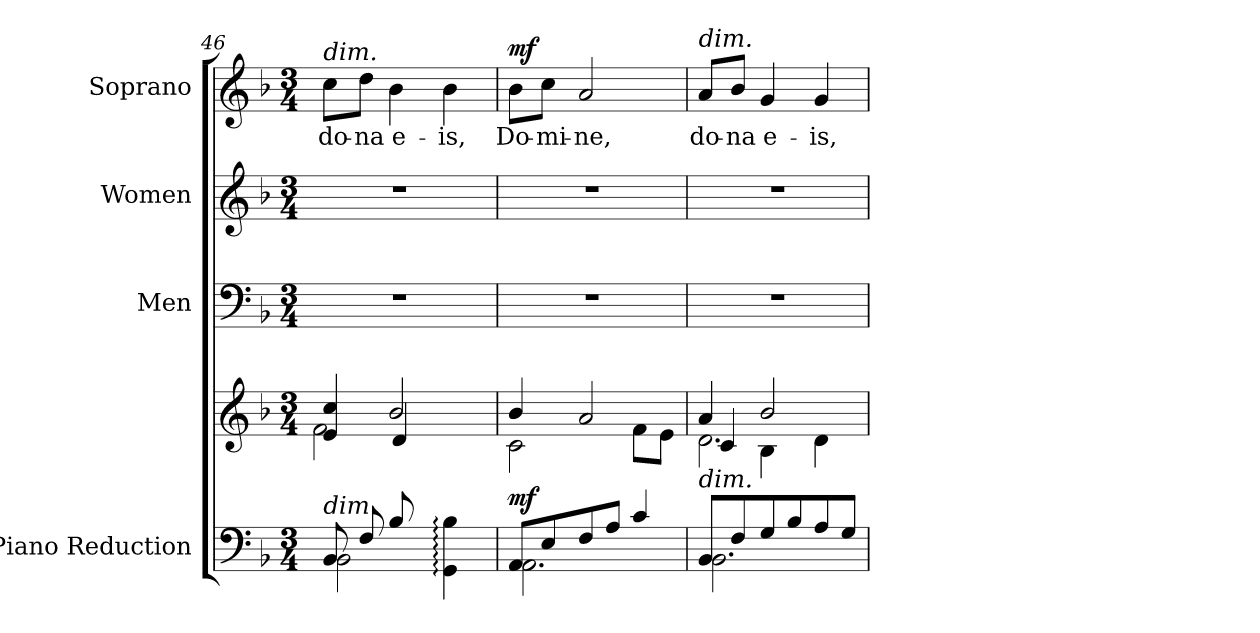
**kern	**kern	**dynam	**kern	**kern	**kern	**text	**dynam
*part4	*part4	*part4	*part3	*part2	*part1	*part1	*part1
*staff5	*staff4	*staff4/5	*staff3	*staff2	*staff1	*staff1	*staff1
*I"Piano Reduction	*	*	*I"Men	*I"Women	*I"Soprano	*	*
*I'Pno.	*	*	*	*	*I'S.	*	*
*clefF4	*clefG2	*	*clefF4	*clefG2	*clefG2	*	*
*k[b-]	*k[b-]	*	*k[b-]	*k[b-]	*k[b-]	*	*
*M3/4	*M3/4	*	*M3/4	*M3/4	*M3/4	*	*
=46	=46	=46	=46	=46	=46	=46	=46
*^	*^	*	*	*	*	*	*
*	*	*	*^	*	*	*	*	*	*
*	*	*	*	*^	*	*	*	*	*	*
!	!	!	!	!	!	!	!	!	!LO:TX:a:i:t=dim.	!	!
!LO:TX:a:i:t=dim.	!	!	!	!	!	!	!	!	!	!	!
!	!	!	!	!	!	!	!	!	!	!LO:LY:b	!
8BB-/L	2BB-\	4e/ 4cc/	2f\	4ryy	4.ryy	.	2.r	2.r	8cc\L	do-	.
!	!	!	!	!	!	!	!	!	!	!LO:LY:b	!
8F/	.	.	.	.	.	.	.	.	8dd\J	-na	.
!	!	!	!	!	!	!	!	!	!	!LO:LY:b	!
8B-/	.	2b-/	.	4d/	.	.	.	.	4b-\	e-	.
4.ryy	.	.	.	.	8d\	.	.	.	.	.	.
!	!	!	!	!	!	!	!	!	!	!LO:LY:b	!
.	4GG\: 4B-\:	.	4ryy	4ryy	8e\	.	.	.	4b-\	-is,	.
.	.	.	.	.	8d\ 8g\J	.	.	.	.	.	.
!!LO:LB:g=z
=47	=47	=47	=47	=47	=47	=47	=47	=47	=47	=47	=47
!	!	!	!	!	!	!LO:DY:a=2	!	!	!	!LO:LY:b	!LO:DY:a
*	*	*	*v	*v	*v	*	*	*	*	*	*
8AA/L	2.AA\	4b-/	2c\	mf	2.r	2.r	8b-\L	Do-	mf
!	!	!	!	!	!	!	!	!LO:LY:b	!
8E/	.	.	.	.	.	.	8cc\J	-mi-	.
!	!	!	!	!	!	!	!	!LO:LY:b	!
8F/	.	2a/	.	.	.	.	2a/	ne,	.
8A/J	.	.	.	.	.	.	.	.	.
4c/	.	.	8f\L	.	.	.	.	.	.
.	.	.	8e\J	.	.	.	.	.	.
=48	=48	=48	=48	=48	=48	=48	=48	=48	=48
*	*	*	*^	*	*	*	*	*	*
!	!	!	!	!	!	!	!	!LO:TX:a:i:t=dim.	!	!
!LO:TX:a:i:t=dim.	!	!	!	!	!	!	!	!	!	!
!	!	!	!	!	!	!	!	!	!LO:LY:b	!
8BB-/L	2.BB-\	4a/	2.d\	4c/	.	2.r	2.r	8a/L	do-	.
!	!	!	!	!	!	!	!	!	!LO:LY:b	!
8F/	.	.	.	.	.	.	.	8b-/J	-na	.
!	!	!	!	!	!	!	!	!	!LO:LY:b	!
8G/	.	2b-/	.	4B-\	.	.	.	4g/	e-	.
8B-/	.	.	.	.	.	.	.	.	.	.
!	!	!	!	!	!	!	!	!	!LO:LY:b	!
8A/	.	.	.	4d\	.	.	.	4g/	-is,	.
8G/J	.	.	.	.	.	.	.	.	.	.
*v	*v	*	*	*	*	*	*	*	*	*
*	*v	*v	*v	*	*	*	*	*	*
=	=	=	=	=	=	=	=
*-	*-	*-	*-	*-	*-	*-	*-
